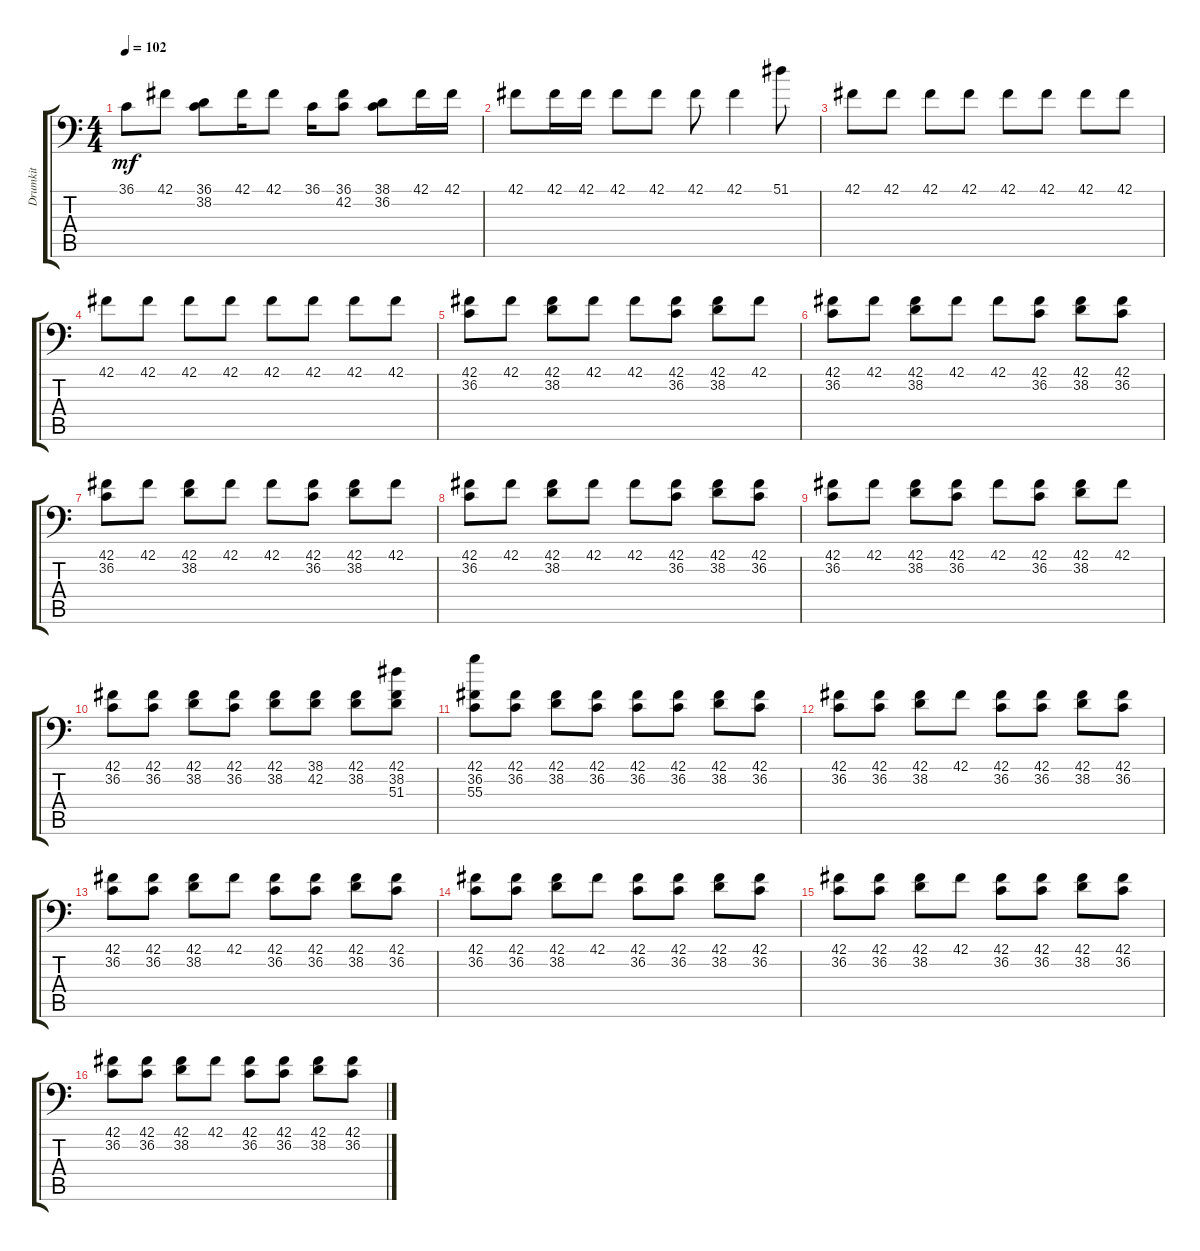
\track ("Drumkit" "Drumkit") {instrument acousticgrandpiano}
\staff {score tabs}
\tuning (C-1 C-1 C-1 C-1 C-1 C-1) {hide}
\ts (4 4)
\tempo 102
\clef f4
\ks c
36.1.8{dy mf} 42.1.8 (36.1 38.2).8 42.1.16 42.1.8 36.1.16 (36.1 42.2).8 (38.1 36.2).8 42.1.16 42.1.16 |
42.1.8 42.1.16 42.1.16 42.1.8 42.1.8 42.1.8 42.1.4 51.1.8 |
42.1.8 42.1.8 42.1.8 42.1.8 42.1.8 42.1.8 42.1.8 42.1.8 |
42.1.8 42.1.8 42.1.8 42.1.8 42.1.8 42.1.8 42.1.8 42.1.8 |
(42.1 36.2).8 42.1.8 (42.1 38.2).8 42.1.8 42.1.8 (42.1 36.2).8 (42.1 38.2).8 42.1.8 |
(42.1 36.2).8 42.1.8 (42.1 38.2).8 42.1.8 42.1.8 (42.1 36.2).8 (42.1 38.2).8 (42.1 36.2).8 |
(42.1 36.2).8 42.1.8 (42.1 38.2).8 42.1.8 42.1.8 (42.1 36.2).8 (42.1 38.2).8 42.1.8 |
(42.1 36.2).8 42.1.8 (42.1 38.2).8 42.1.8 42.1.8 (42.1 36.2).8 (42.1 38.2).8 (42.1 36.2).8 |
(42.1 36.2).8 42.1.8 (42.1 38.2).8 (42.1 36.2).8 42.1.8 (42.1 36.2).8 (42.1 38.2).8 42.1.8 |
(42.1 36.2).8 (42.1 36.2).8 (42.1 38.2).8 (42.1 36.2).8 (42.1 38.2).8 (38.1 42.2).8 (42.1 38.2).8 (42.1 38.2 51.3).8 |
(42.1 36.2 55.3).8 (42.1 36.2).8 (42.1 38.2).8 (42.1 36.2).8 (42.1 36.2).8 (42.1 36.2).8 (42.1 38.2).8 (42.1 36.2).8 |
(42.1 36.2).8 (42.1 36.2).8 (42.1 38.2).8 42.1.8 (42.1 36.2).8 (42.1 36.2).8 (42.1 38.2).8 (42.1 36.2).8 |
(42.1 36.2).8 (42.1 36.2).8 (42.1 38.2).8 42.1.8 (42.1 36.2).8 (42.1 36.2).8 (42.1 38.2).8 (42.1 36.2).8 |
(42.1 36.2).8 (42.1 36.2).8 (42.1 38.2).8 42.1.8 (42.1 36.2).8 (42.1 36.2).8 (42.1 38.2).8 (42.1 36.2).8 |
(42.1 36.2).8 (42.1 36.2).8 (42.1 38.2).8 42.1.8 (42.1 36.2).8 (42.1 36.2).8 (42.1 38.2).8 (42.1 36.2).8 |
(42.1 36.2).8 (42.1 36.2).8 (42.1 38.2).8 42.1.8 (42.1 36.2).8 (42.1 36.2).8 (42.1 38.2).8 (42.1 36.2).8
